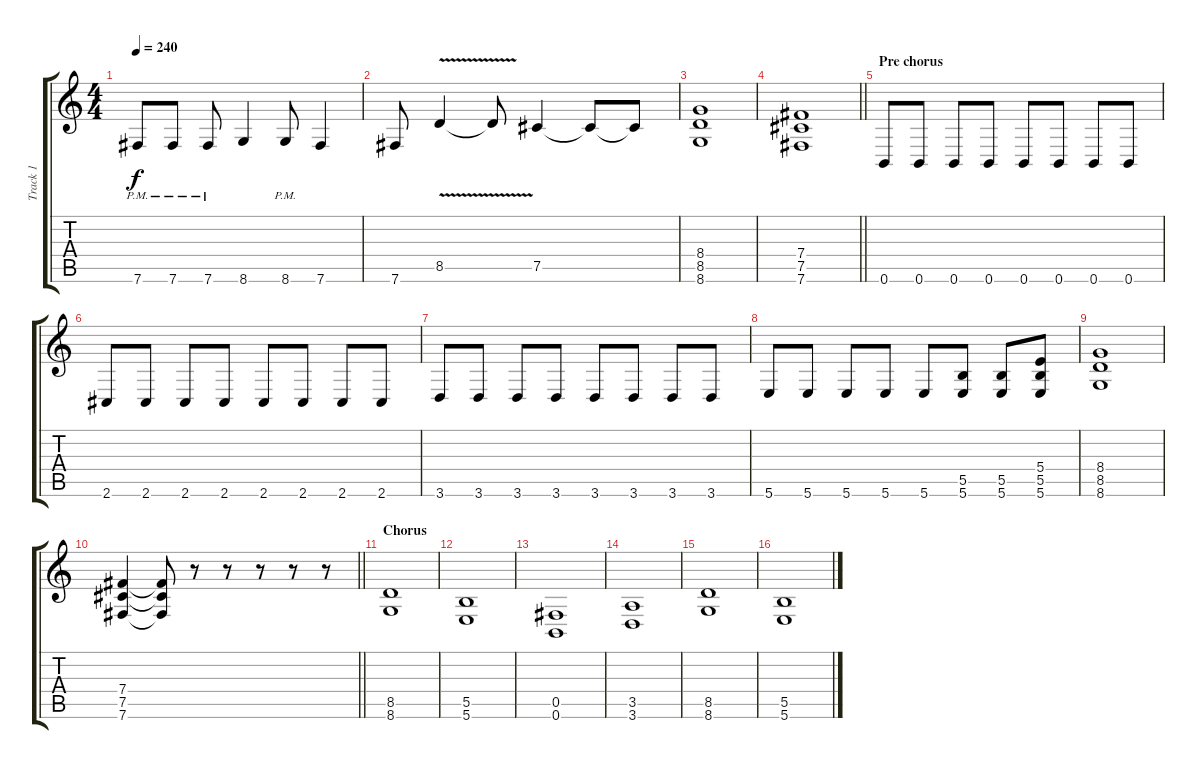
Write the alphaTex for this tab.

\track ("Track 1" "Track 1") {instrument distortionguitar}
\staff {score tabs}
\tuning (Db4 Ab3 E3 B2 Gb2 B1) {hide}
\ts (4 4)
\tempo 240
\clef g2
\ks c
7.6{pm}.8{dy f} 7.6{pm}.8 7.6{pm}.8 8.6.4 8.6{pm}.8 7.6.4 |
7.6.8 8.5{v}.4 8.5{t}.8 7.5.4 7.5{t}.8 7.5{t}.8 |
(8.4 8.5 8.6).1 |
\barLineRight lightlight
(7.4 7.5 7.6).1 |
\section ("" "Pre chorus")
0.6.8 0.6.8 0.6.8 0.6.8 0.6.8 0.6.8 0.6.8 0.6.8 |
2.6.8 2.6.8 2.6.8 2.6.8 2.6.8 2.6.8 2.6.8 2.6.8 |
3.6.8 3.6.8 3.6.8 3.6.8 3.6.8 3.6.8 3.6.8 3.6.8 |
5.6.8 5.6.8 5.6.8 5.6.8 5.6.8 (5.5 5.6).8 (5.5 5.6).8 (5.4 5.5 5.6).8 |
(8.4 8.5 8.6).1 |
\barLineRight lightlight
(7.4 7.5 7.6).4 (7.4{t} 7.5{t} 7.6{t}).8 r.8 r.8 r.8 r.8 r.8 |
\section ("" "Chorus")
(8.5 8.6).1 |
(5.5 5.6).1 |
(0.5 0.6).1 |
(3.5 3.6).1 |
(8.5 8.6).1 |
(5.5 5.6).1
